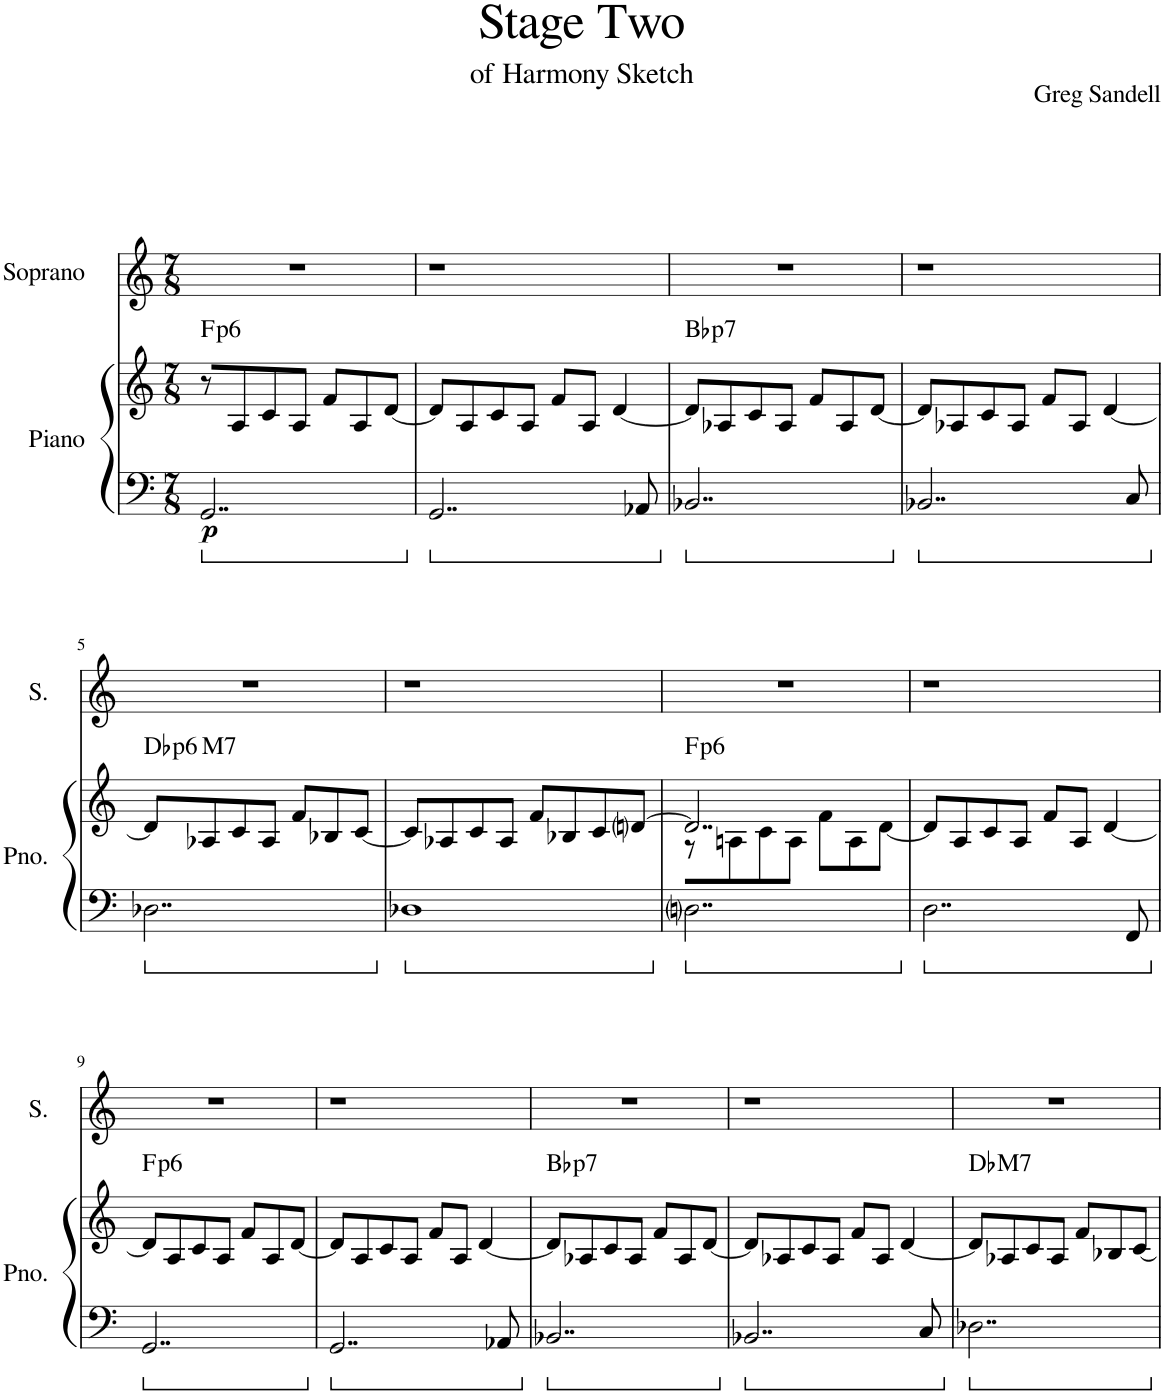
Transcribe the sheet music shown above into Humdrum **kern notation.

**kern	**kern	**dynam	**harte	**kern
*part2	*part2	*part2	*part2	*part1
*staff3	*staff2	*staff2/3	*	*staff1
*I"Piano	*	*	*	*I"Soprano
*I'Pno.	*	*	*	*I'S.
*clefF4	*clefG2	*	*	*clefG2
*k[]	*k[]	*	*	*k[]
*M7/8	*M7/8	*	*	*M7/8
=1	=1	=1	=1	=1
!	!	!LO:DY:b=2	!LO:H:kt=p	!
2..GG/	8r	p	.	2..r
.	8A/	.	.	.
.	8c/	.	.	.
.	8A/J	.	.	.
.	8f/L	.	.	.
.	8A/	.	.	.
.	[8d/J	.	.	.
=2	=2	=2	=2	=2
2..GG/	8d/L]	.	.	2..r
.	8A/	.	.	.
.	8c/	.	.	.
.	8A/J	.	.	.
.	8f/L	.	.	.
.	8A/J	.	.	.
.	[8d/	.	.	.
8AA-X/	8ryy	.	.	8ryy
=3	=3	=3	=3	=3
!	!	!	!LO:H:kt=p	!
2..BB-X/	8d/L]	.	.	2..r
.	8d/_	.	.	.
.	8A-X/	.	.	.
.	8c/	.	.	.
.	8A-/J	.	.	.
.	8f/L	.	.	.
.	8A-/	.	.	.
8ryy	[8d/J	.	.	8ryy
=4	=4	=4	=4	=4
2..BB-X/	8d/L]	.	.	2..r
.	8A-X/	.	.	.
.	8c/	.	.	.
.	8A-/J	.	.	.
.	8f/L	.	.	.
.	8A-/J	.	.	.
.	[8d/	.	.	.
8C/	8ryy	.	.	8ryy
!!LO:LB:g=z
=5	=5	=5	=5	=5
!	!	!	!LO:H:kt=p	!
2..D-X\	8d/L]	.	.	2..r
!	!	!	!LO:H:kt=M7	!
.	8d/_	.	N	.
.	8A-X/	.	.	.
.	8c/	.	.	.
.	8A-/J	.	.	.
.	8f/L	.	.	.
.	8B-X/	.	.	.
8ryy	[8c/J	.	.	8ryy
=6	=6	=6	=6	=6
[2..D-X	8c/L]	.	.	2..r
.	8A-X/	.	.	.
.	8c/	.	.	.
.	8A-/J	.	.	.
.	8f/L	.	.	.
.	8B-X/	.	.	.
.	8c/	.	.	.
8ryy	[8dni/J	.	.	8ryy
=7	=7	=7	=7	=7
*	*^	*	*	*
!	!	!	!	!LO:H:kt=p	!
2..Dni\	2..d/]	8r	.	.	2..r
.	.	8An\	.	.	.
.	.	8c\	.	.	.
.	.	8A\J	.	.	.
.	.	8f\L	.	.	.
.	.	8A\	.	.	.
.	.	[8d\J	.	.	.
8D-]	8ryy	8ryy	.	.	8ryy
*	*v	*v	*	*	*
=8	=8	=8	=8	=8
2..D\	8d/L]	.	.	2..r
.	8A/	.	.	.
.	8c/	.	.	.
.	8A/J	.	.	.
.	8f/L	.	.	.
.	8A/J	.	.	.
.	[8d/	.	.	.
8FF/	8ryy	.	.	8ryy
!!LO:LB:g=z
=9	=9	=9	=9	=9
!	!	!	!LO:H:kt=p	!
2..GG/	8d/L]	.	.	2..r
.	8d/_	.	.	.
.	8A/	.	.	.
.	8c/	.	.	.
.	8A/J	.	.	.
.	8f/L	.	.	.
.	8A/	.	.	.
8ryy	[8d/J	.	.	8ryy
=10	=10	=10	=10	=10
2..GG/	8d/L]	.	.	2..r
.	8A/	.	.	.
.	8c/	.	.	.
.	8A/J	.	.	.
.	8f/L	.	.	.
.	8A/J	.	.	.
.	[8d/	.	.	.
8AA-X/	8ryy	.	.	8ryy
=11	=11	=11	=11	=11
!	!	!	!LO:H:kt=p	!
2..BB-X/	8d/L]	.	.	2..r
.	8d/_	.	.	.
.	8A-X/	.	.	.
.	8c/	.	.	.
.	8A-/J	.	.	.
.	8f/L	.	.	.
.	8A-/	.	.	.
8ryy	[8d/J	.	.	8ryy
=12	=12	=12	=12	=12
2..BB-X/	8d/L]	.	.	2..r
.	8A-X/	.	.	.
.	8c/	.	.	.
.	8A-/J	.	.	.
.	8f/L	.	.	.
.	8A-/J	.	.	.
.	[8d/	.	.	.
8C/	8ryy	.	.	8ryy
=13	=13	=13	=13	=13
!	!	!	!LO:H:kt=M7	!
2..D-X\	8d/L]	.	Db:maj7	2..r
.	8d/_	.	.	.
.	8A-X/	.	.	.
.	8c/	.	.	.
.	8A-/J	.	.	.
.	8f/L	.	.	.
.	8B-X/	.	.	.
8ryy	[8c/J	.	.	8ryy
=	=	=	=	=
*-	*-	*-	*-	*-
